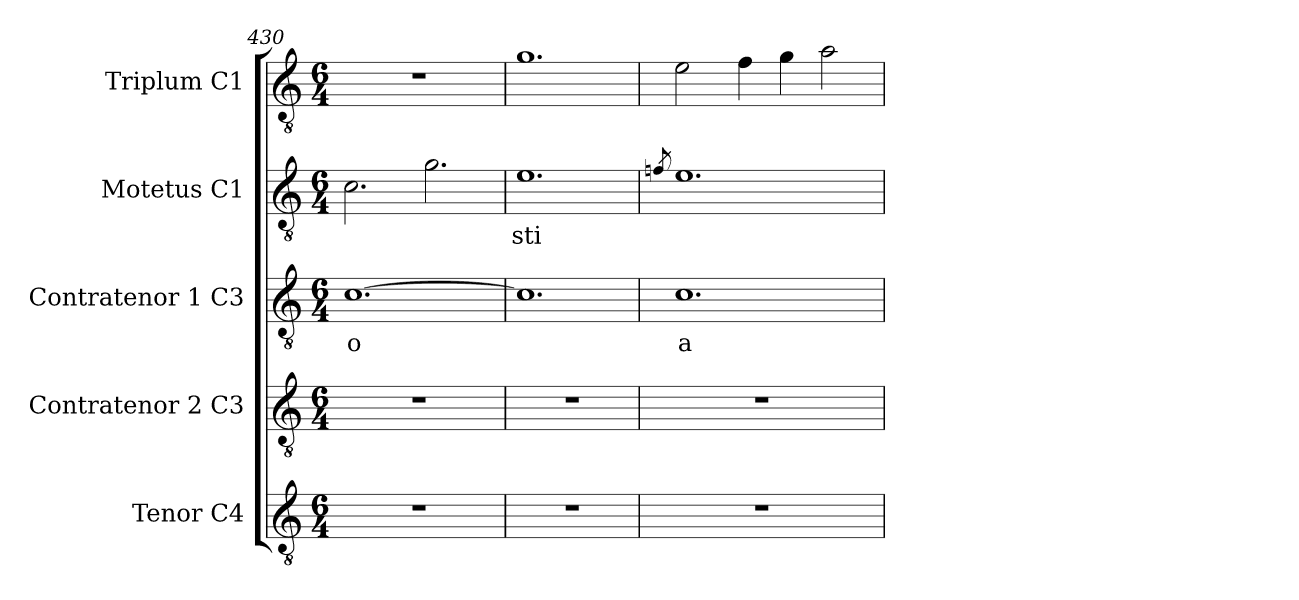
**kern	**kern	**kern	**text	**kern	**text	**kern	**text
*part5	*part4	*part3	*part3	*part2	*part2	*part1	*part1
*staff5	*staff4	*staff3	*staff3	*staff2	*staff2	*staff1	*staff1
*I"Tenor  C4	*I"Contratenor 2  C3	*I"Contratenor 1  C3	*	*I"Motetus  C1	*	*I"Triplum  C1	*
*I'T	*I'Ct2	*I'Ct1	*	*I'Mot	*	*I'Tr	*
*clefGv2	*clefGv2	*clefGv2	*	*clefGv2	*	*clefGv2	*
*k[]	*k[]	*k[]	*	*k[]	*	*k[]	*
*C:	*C:	*C:	*	*C:	*	*C:	*
*M6/4	*M6/4	*M6/4	*	*M6/4	*	*M6/4	*
=430	=430	=430	=430	=430	=430	=430	=430
!	!	!	!LO:LY:b:cj	!	!LO:LY:b:cj	!	!
1.r	1.r	[>1.c	-o	2.c\	--	1.r	.
!	!	!	!	!	!LO:LY:b:cj	!	!
.	.	.	.	2.g\	--	.	.
=431	=431	=431	=431	=431	=431	=431	=431
!	!	!	!LO:LY:b:cj	!	!LO:LY:b:cj	!	!LO:LY:b:cj
1.r	1.r	1.c]	.	1.e	-sti	1.g	.
=432	=432	=432	=432	=432	=432	=432	=432
.	.	.	.	8qfn/	.	.	.
!	!	!	!LO:LY:b:cj	!	!LO:LY:b:cj	!	!LO:LY:b:cj
1.r	1.r	1.c	a-	1.e	.	2e\	.
!	!	!	!	!	!	!	!LO:LY:b:cj
.	.	.	.	.	.	4f\	.
!	!	!	!	!	!	!	!LO:LY:b:cj
.	.	.	.	.	.	4g\	.
!	!	!	!	!	!	!	!LO:LY:b:cj
.	.	.	.	.	.	2a\	.
=	=	=	=	=	=	=	=
*-	*-	*-	*-	*-	*-	*-	*-
